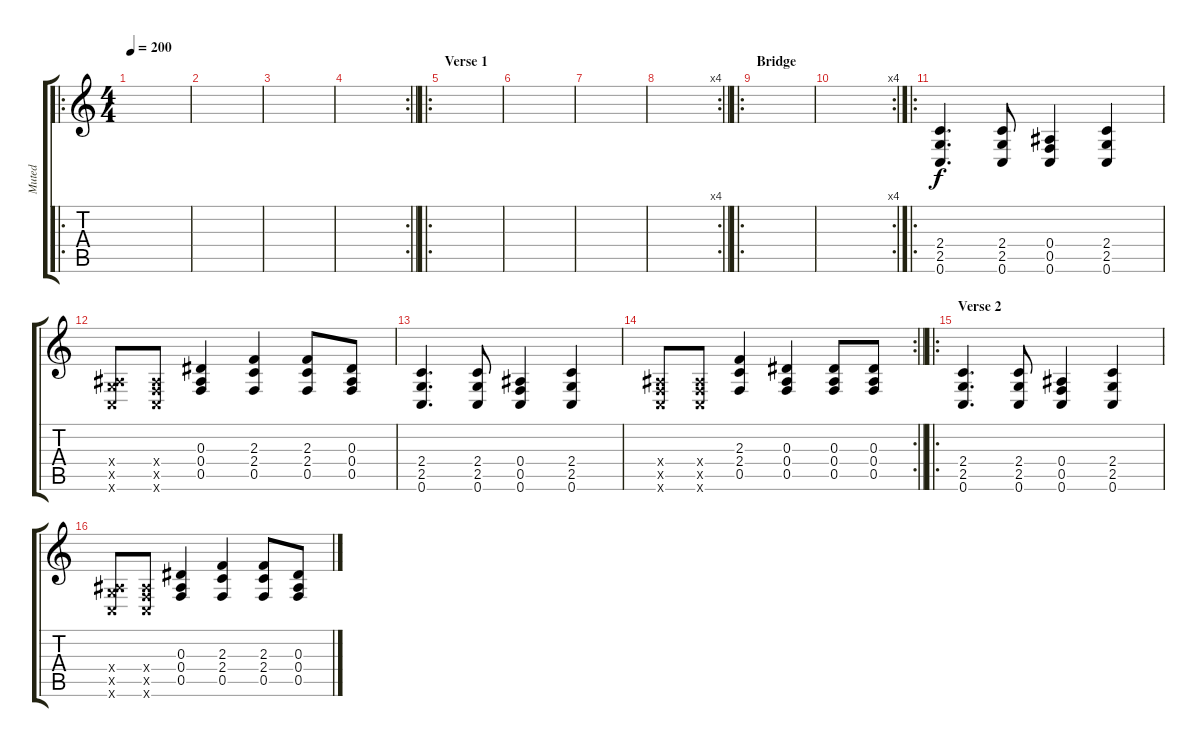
\track ("Muted" "Muted") {instrument electricguitarmuted}
\staff {score tabs}
\tuning (C4 G3 Eb3 Bb2 F2 C2) {hide}
\ro
\ts (4 4)
\tempo 200
\clef g2
\ks c
|
|
|
\rc 2
\barLineRight lightlight
|
\ro
\section ("" "Verse 1")
|
|
|
\rc 4
\barLineRight lightlight
|
\ro
\section ("" "Bridge")
|
\rc 4
|
\ro
(2.4 2.5 0.6).4{d} (2.4 2.5 0.6).8 (0.4 0.5 0.6).4 (2.4 2.5 0.6).4 |
(0.4{x} 2.5{x} 0.6{x}).8 (0.4{x} 0.5{x} 0.6{x}).8 (0.3 0.4 0.5).4 (2.3 2.4 0.5).4 (2.3 2.4 0.5).8 (0.3 0.4 0.5).8 |
(2.4 2.5 0.6).4{d} (2.4 2.5 0.6).8 (0.4 0.5 0.6).4 (2.4 2.5 0.6).4 |
\rc 2
\barLineRight lightlight
(0.4{x} 0.5{x} 0.6{x}).8 (0.4{x} 0.5{x} 0.6{x}).8 (2.3 2.4 0.5).4 (0.3 0.4 0.5).4 (0.3 0.4 0.5).8 (0.3 0.4 0.5).8 |
\ro
\section ("" "Verse 2")
(2.4 2.5 0.6).4{d} (2.4 2.5 0.6).8 (0.4 0.5 0.6).4 (2.4 2.5 0.6).4 |
(0.4{x} 2.5{x} 0.6{x}).8 (0.4{x} 0.5{x} 0.6{x}).8 (0.3 0.4 0.5).4 (2.3 2.4 0.5).4 (2.3 2.4 0.5).8 (0.3 0.4 0.5).8
